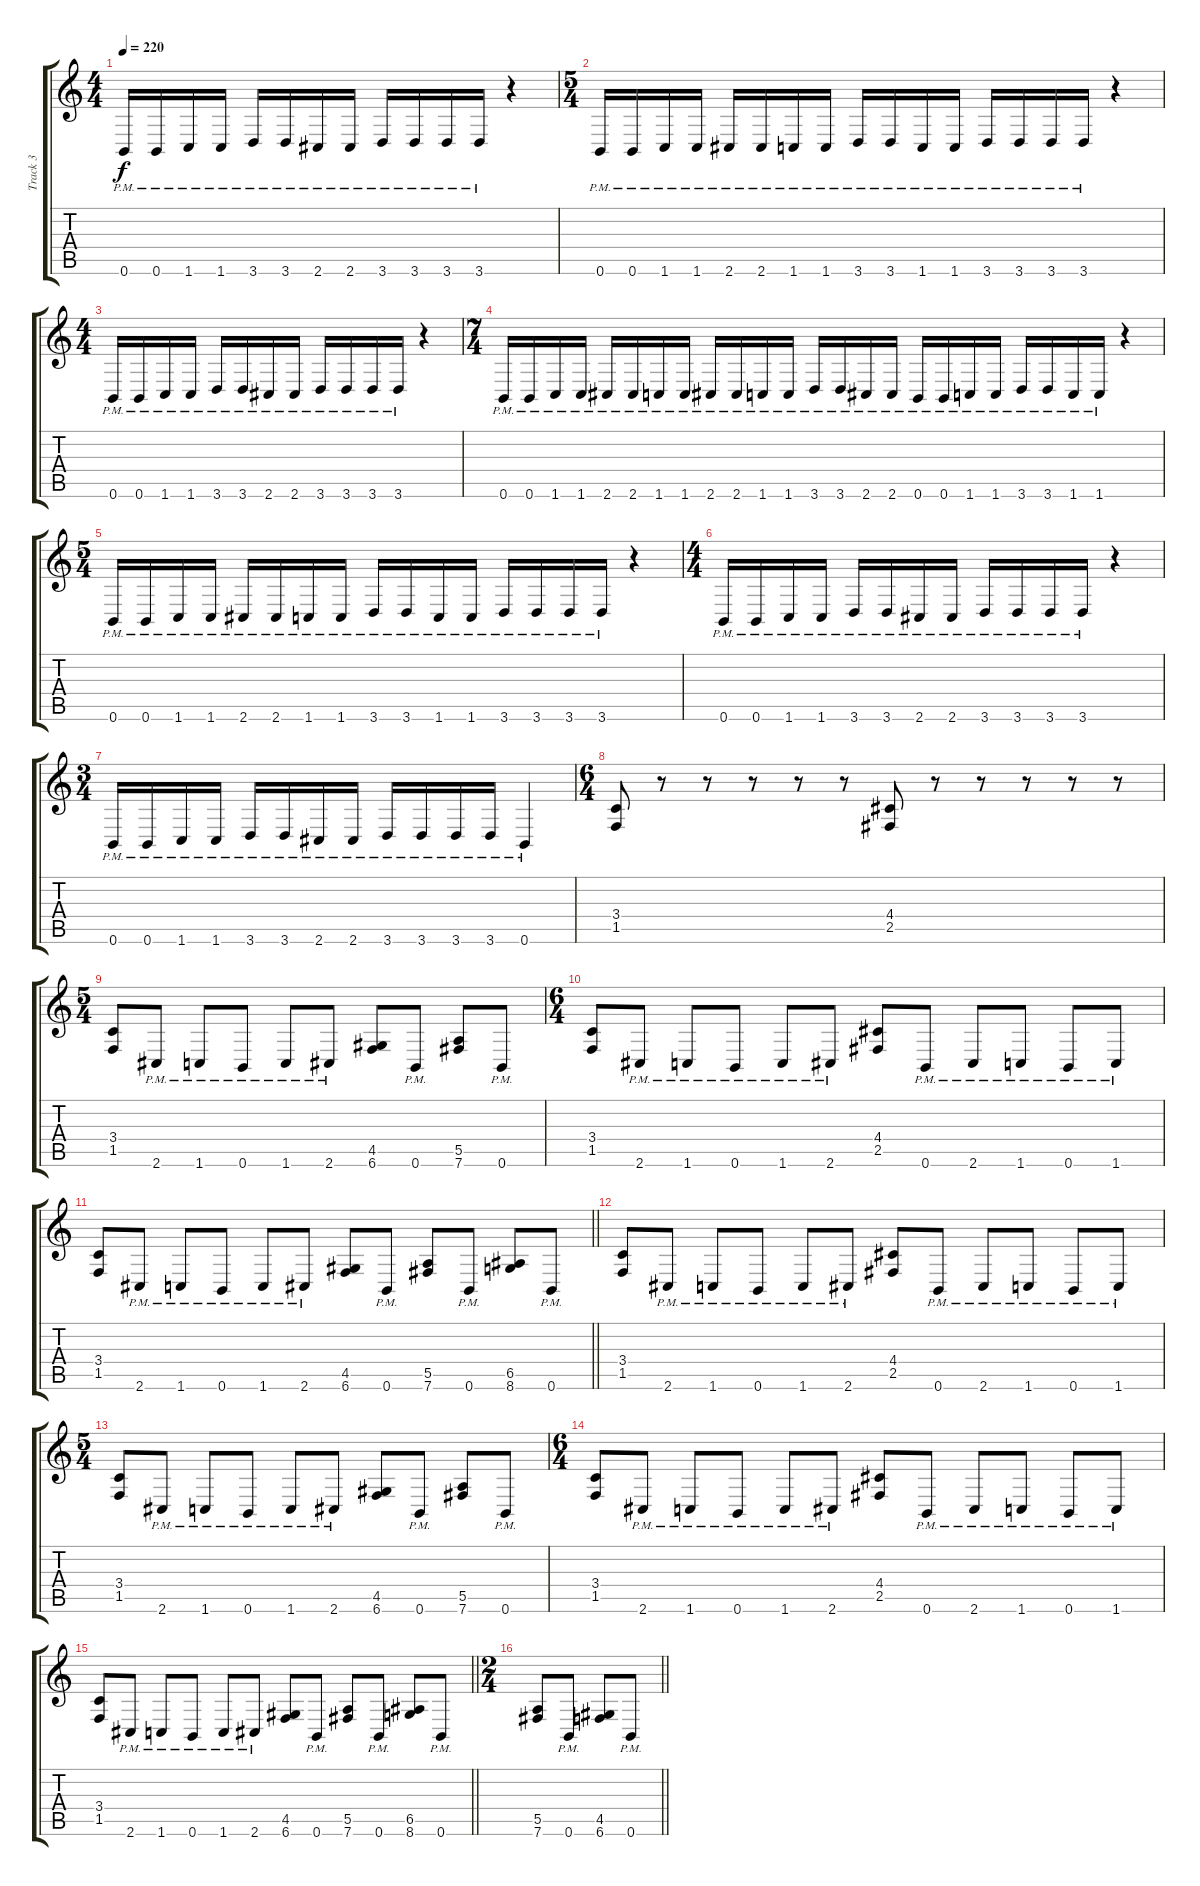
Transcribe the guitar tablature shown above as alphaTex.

\track ("Track 3" "Track 3") {instrument distortionguitar}
\staff {score tabs}
\tuning (B3 Gb3 D3 A2 E2 B1) {hide}
\ts (4 4)
\tempo 220
\clef g2
\ks c
0.6{pm}.16{dy f} 0.6{pm}.16 1.6{pm}.16 1.6{pm}.16 3.6{pm}.16 3.6{pm}.16 2.6{pm}.16 2.6{pm}.16 3.6{pm}.16 3.6{pm}.16 3.6{pm}.16 3.6{pm}.16 r.4 |
\ts (5 4)
0.6{pm}.16 0.6{pm}.16 1.6{pm}.16 1.6{pm}.16 2.6{pm}.16 2.6{pm}.16 1.6{pm}.16 1.6{pm}.16 3.6{pm}.16 3.6{pm}.16 1.6{pm}.16 1.6{pm}.16 3.6{pm}.16 3.6{pm}.16 3.6{pm}.16 3.6{pm}.16 r.4 |
\ts (4 4)
0.6{pm}.16 0.6{pm}.16 1.6{pm}.16 1.6{pm}.16 3.6{pm}.16 3.6{pm}.16 2.6{pm}.16 2.6{pm}.16 3.6{pm}.16 3.6{pm}.16 3.6{pm}.16 3.6{pm}.16 r.4 |
\ts (7 4)
0.6{pm}.16 0.6{pm}.16 1.6{pm}.16 1.6{pm}.16 2.6{pm}.16 2.6{pm}.16 1.6{pm}.16 1.6{pm}.16 2.6{pm}.16 2.6{pm}.16 1.6{pm}.16 1.6{pm}.16 3.6{pm}.16 3.6{pm}.16 2.6{pm}.16 2.6{pm}.16 0.6{pm}.16 0.6{pm}.16 1.6{pm}.16 1.6{pm}.16 3.6{pm}.16 3.6{pm}.16 1.6{pm}.16 1.6{pm}.16 r.4 |
\ts (5 4)
0.6{pm}.16 0.6{pm}.16 1.6{pm}.16 1.6{pm}.16 2.6{pm}.16 2.6{pm}.16 1.6{pm}.16 1.6{pm}.16 3.6{pm}.16 3.6{pm}.16 1.6{pm}.16 1.6{pm}.16 3.6{pm}.16 3.6{pm}.16 3.6{pm}.16 3.6{pm}.16 r.4 |
\ts (4 4)
0.6{pm}.16 0.6{pm}.16 1.6{pm}.16 1.6{pm}.16 3.6{pm}.16 3.6{pm}.16 2.6{pm}.16 2.6{pm}.16 3.6{pm}.16 3.6{pm}.16 3.6{pm}.16 3.6{pm}.16 r.4 |
\ts (3 4)
0.6{pm}.16 0.6{pm}.16 1.6{pm}.16 1.6{pm}.16 3.6{pm}.16 3.6{pm}.16 2.6{pm}.16 2.6{pm}.16 3.6{pm}.16 3.6{pm}.16 3.6{pm}.16 3.6{pm}.16 0.6{pm}.4 |
\ts (6 4)
(3.4 1.5).8 r.8 r.8 r.8 r.8 r.8 (4.4 2.5).8 r.8 r.8 r.8 r.8 r.8 |
\ts (5 4)
(3.4 1.5).8 2.6{pm}.8 1.6{pm}.8 0.6{pm}.8 1.6{pm}.8 2.6{pm}.8 (4.5 6.6).8 0.6{pm}.8 (5.5 7.6).8 0.6{pm}.8 |
\ts (6 4)
(3.4 1.5).8 2.6{pm}.8 1.6{pm}.8 0.6{pm}.8 1.6{pm}.8 2.6{pm}.8 (4.4 2.5).8 0.6{pm}.8 2.6{pm}.8 1.6{pm}.8 0.6{pm}.8 1.6{pm}.8 |
\barLineRight lightlight
(3.4 1.5).8 2.6{pm}.8 1.6{pm}.8 0.6{pm}.8 1.6{pm}.8 2.6{pm}.8 (4.5 6.6).8 0.6{pm}.8 (5.5 7.6).8 0.6{pm}.8 (6.5 8.6).8 0.6{pm}.8 |
(3.4 1.5).8 2.6{pm}.8 1.6{pm}.8 0.6{pm}.8 1.6{pm}.8 2.6{pm}.8 (4.4 2.5).8 0.6{pm}.8 2.6{pm}.8 1.6{pm}.8 0.6{pm}.8 1.6{pm}.8 |
\ts (5 4)
(3.4 1.5).8 2.6{pm}.8 1.6{pm}.8 0.6{pm}.8 1.6{pm}.8 2.6{pm}.8 (4.5 6.6).8 0.6{pm}.8 (5.5 7.6).8 0.6{pm}.8 |
\ts (6 4)
(3.4 1.5).8 2.6{pm}.8 1.6{pm}.8 0.6{pm}.8 1.6{pm}.8 2.6{pm}.8 (4.4 2.5).8 0.6{pm}.8 2.6{pm}.8 1.6{pm}.8 0.6{pm}.8 1.6{pm}.8 |
\barLineRight lightlight
(3.4 1.5).8 2.6{pm}.8 1.6{pm}.8 0.6{pm}.8 1.6{pm}.8 2.6{pm}.8 (4.5 6.6).8 0.6{pm}.8 (5.5 7.6).8 0.6{pm}.8 (6.5 8.6).8 0.6{pm}.8 |
\ts (2 4)
\barLineRight lightlight
(5.5 7.6).8 0.6{pm}.8 (4.5 6.6).8 0.6{pm}.8
